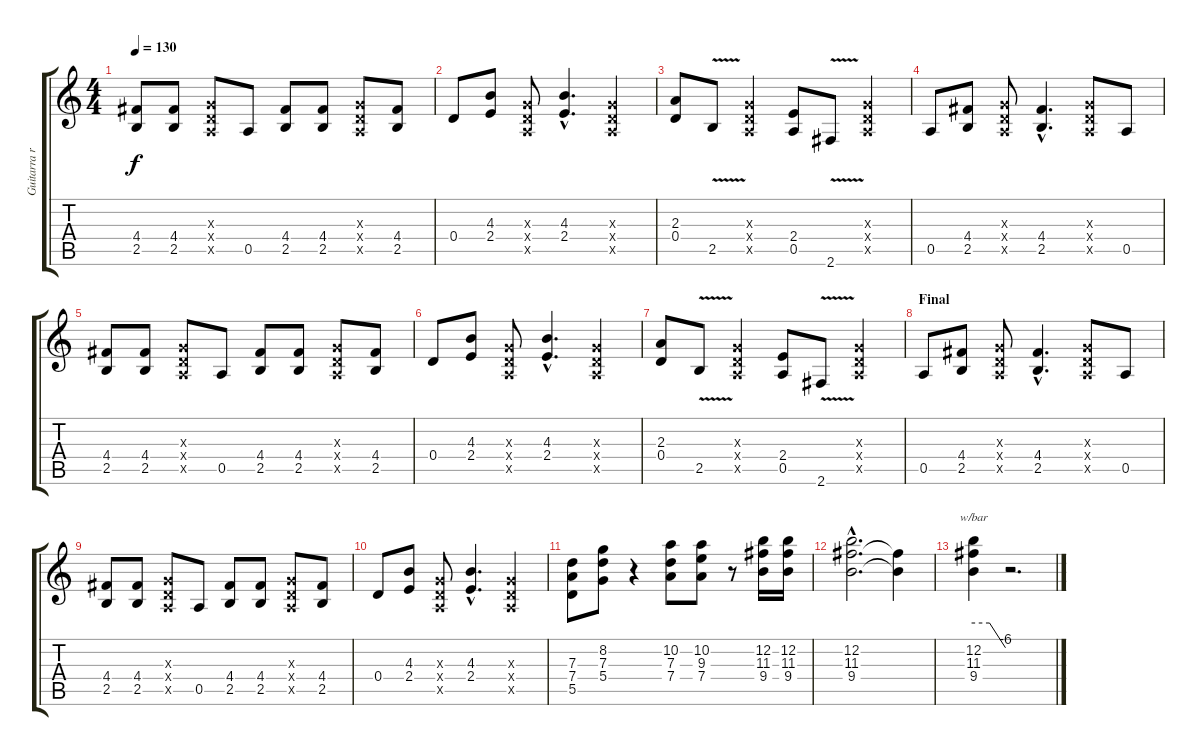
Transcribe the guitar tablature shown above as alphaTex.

\track ("Guitarra rítmica" "Guitarra r") {instrument distortionguitar}
\staff {score tabs}
\tuning (E4 B3 G3 D3 A2 E2) {hide}
\ts (4 4)
\tempo 130
\clef g2
\ks c
(4.4 2.5).8{dy f} (4.4 2.5).8 (0.3{x} 0.4{x} 0.5{x}).8 0.5.8 (4.4 2.5).8 (4.4 2.5).8 (0.3{x} 0.4{x} 0.5{x}).8 (4.4 2.5).8 |
0.4.8 (4.3 2.4).8 (0.3{x} 0.4{x} 0.5{x}).8 (4.3{hac} 2.4{hac}).4{d} (0.3{x} 0.4{x} 0.5{x}).4 |
(2.3 0.4).8 2.5{v}.8 (0.3{x} 0.4{x} 0.5{x}).4 (2.4 0.5).8 2.6{v}.8 (0.3{x} 0.4{x} 0.5{x}).4 |
0.5.8 (4.4 2.5).8 (0.3{x} 0.4{x} 0.5{x}).8 (4.4{hac} 2.5{hac}).4{d} (0.3{x} 0.4{x} 0.5{x}).8 0.5.8 |
(4.4 2.5).8 (4.4 2.5).8 (0.3{x} 0.4{x} 0.5{x}).8 0.5.8 (4.4 2.5).8 (4.4 2.5).8 (0.3{x} 0.4{x} 0.5{x}).8 (4.4 2.5).8 |
0.4.8 (4.3 2.4).8 (0.3{x} 0.4{x} 0.5{x}).8 (4.3{hac} 2.4{hac}).4{d} (0.3{x} 0.4{x} 0.5{x}).4 |
(2.3 0.4).8 2.5{v}.8 (0.3{x} 0.4{x} 0.5{x}).4 (2.4 0.5).8 2.6{v}.8 (0.3{x} 0.4{x} 0.5{x}).4 |
\section ("" "Final")
0.5.8 (4.4 2.5).8 (0.3{x} 0.4{x} 0.5{x}).8 (4.4{hac} 2.5{hac}).4{d} (0.3{x} 0.4{x} 0.5{x}).8 0.5.8 |
(4.4 2.5).8 (4.4 2.5).8 (0.3{x} 0.4{x} 0.5{x}).8 0.5.8 (4.4 2.5).8 (4.4 2.5).8 (0.3{x} 0.4{x} 0.5{x}).8 (4.4 2.5).8 |
0.4.8 (4.3 2.4).8 (0.3{x} 0.4{x} 0.5{x}).8 (4.3{hac} 2.4{hac}).4{d} (0.3{x} 0.4{x} 0.5{x}).4 |
(7.3 7.4 5.5).8 (8.2 7.3 5.4).8 r.4 (10.2 7.3 7.4).8 (10.2 9.3 7.4).8 r.8 (12.2 11.3 9.4).16 (12.2 11.3 9.4).16 |
(12.2{hac} 11.3{hac} 9.4{hac}).2{d} (11.3{t} 9.4{t}).4 |
(12.2 11.3 9.4).4{tbe (custom default 0 0 30 0 60 -24)} r.2{d}
